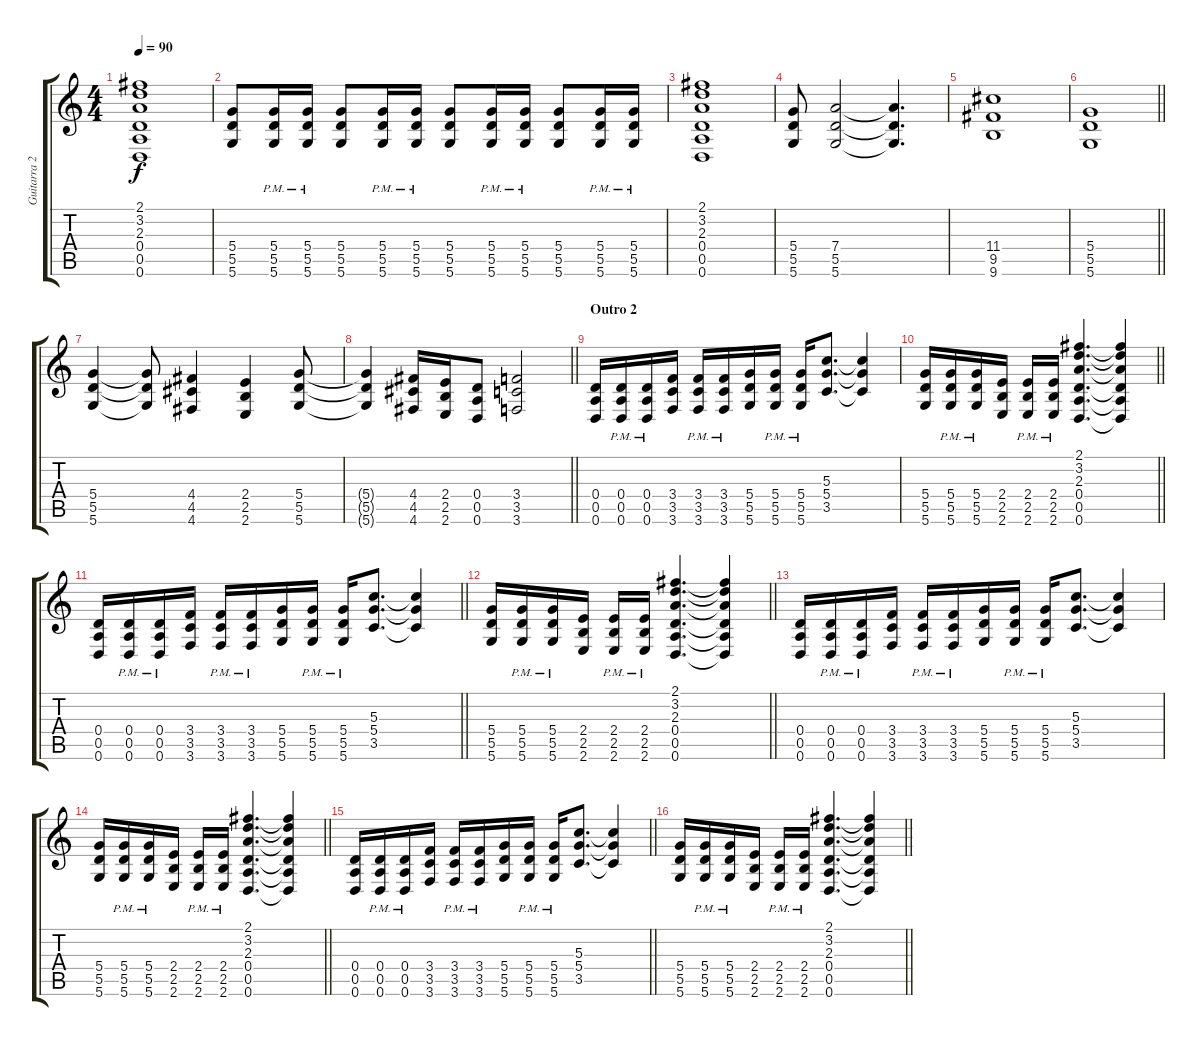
\track ("Guitarra 2" "Guitarra 2") {instrument overdrivenguitar}
\staff {score tabs}
\tuning (E4 B3 G3 D3 A2 D2) {hide}
\ts (4 4)
\tempo 90
\clef g2
\ks c
(2.1 3.2 2.3 0.4 0.5 0.6).1{dy f} |
(5.4 5.5 5.6).8 (5.4{pm} 5.5{pm} 5.6{pm}).16 (5.4{pm} 5.5{pm} 5.6{pm}).16 (5.4 5.5 5.6).8 (5.4{pm} 5.5{pm} 5.6{pm}).16 (5.4{pm} 5.5{pm} 5.6{pm}).16 (5.4 5.5 5.6).8 (5.4{pm} 5.5{pm} 5.6{pm}).16 (5.4{pm} 5.5{pm} 5.6{pm}).16 (5.4 5.5 5.6).8 (5.4{pm} 5.5{pm} 5.6{pm}).16 (5.4{pm} 5.5{pm} 5.6{pm}).16 |
(2.1 3.2 2.3 0.4 0.5 0.6).1 |
(5.4 5.5 5.6).8 (7.4 5.5 5.6).2 (7.4{t} 5.5{t} 5.6{t}).4{d} |
(11.4 9.5 9.6).1 |
\barLineRight lightlight
(5.4 5.5 5.6).1 |
(5.4 5.5 5.6).4 (5.4{t} 5.5{t} 5.6{t}).8 (4.4 4.5 4.6).4 (2.4 2.5 2.6).4 (5.4 5.5 5.6).8 |
\barLineRight lightlight
(5.4{t} 5.5{t} 5.6{t}).4 (4.4 4.5 4.6).16 (2.4 2.5 2.6).16 (0.4 0.5 0.6).8 (3.4 3.5 3.6).2 |
\section ("" "Outro 2")
(0.4 0.5 0.6).16 (0.4{pm} 0.5{pm} 0.6{pm}).16 (0.4{pm} 0.5{pm} 0.6{pm}).16 (3.4 3.5 3.6).16 (3.4{pm} 3.5{pm} 3.6{pm}).16 (3.4{pm} 3.5{pm} 3.6{pm}).16 (5.4 5.5 5.6).16 (5.4{pm} 5.5{pm} 5.6{pm}).16 (5.4{pm} 5.5{pm} 5.6{pm}).16 (5.3 5.4 3.5).8{d} (5.3{t} 5.4{t} 3.5{t}).4 |
\barLineRight lightlight
(5.4 5.5 5.6).16 (5.4{pm} 5.5{pm} 5.6{pm}).16 (5.4{pm} 5.5{pm} 5.6{pm}).16 (2.4 2.5 2.6).16 (2.4{pm} 2.5{pm} 2.6{pm}).16 (2.4{pm} 2.5{pm} 2.6{pm}).16 (2.1 3.2 2.3 0.4 0.5 0.6).4{d} (2.1{t} 3.2{t} 2.3{t} 0.4{t} 0.5{t} 0.6{t}).4 |
\barLineRight lightlight
(0.4 0.5 0.6).16 (0.4{pm} 0.5{pm} 0.6{pm}).16 (0.4{pm} 0.5{pm} 0.6{pm}).16 (3.4 3.5 3.6).16 (3.4{pm} 3.5{pm} 3.6{pm}).16 (3.4{pm} 3.5{pm} 3.6{pm}).16 (5.4 5.5 5.6).16 (5.4{pm} 5.5{pm} 5.6{pm}).16 (5.4{pm} 5.5{pm} 5.6{pm}).16 (5.3 5.4 3.5).8{d} (5.3{t} 5.4{t} 3.5{t}).4 |
\barLineRight lightlight
(5.4 5.5 5.6).16 (5.4{pm} 5.5{pm} 5.6{pm}).16 (5.4{pm} 5.5{pm} 5.6{pm}).16 (2.4 2.5 2.6).16 (2.4{pm} 2.5{pm} 2.6{pm}).16 (2.4{pm} 2.5{pm} 2.6{pm}).16 (2.1 3.2 2.3 0.4 0.5 0.6).4{d} (2.1{t} 3.2{t} 2.3{t} 0.4{t} 0.5{t} 0.6{t}).4 |
(0.4 0.5 0.6).16 (0.4{pm} 0.5{pm} 0.6{pm}).16 (0.4{pm} 0.5{pm} 0.6{pm}).16 (3.4 3.5 3.6).16 (3.4{pm} 3.5{pm} 3.6{pm}).16 (3.4{pm} 3.5{pm} 3.6{pm}).16 (5.4 5.5 5.6).16 (5.4{pm} 5.5{pm} 5.6{pm}).16 (5.4{pm} 5.5{pm} 5.6{pm}).16 (5.3 5.4 3.5).8{d} (5.3{t} 5.4{t} 3.5{t}).4 |
\barLineRight lightlight
(5.4 5.5 5.6).16 (5.4{pm} 5.5{pm} 5.6{pm}).16 (5.4{pm} 5.5{pm} 5.6{pm}).16 (2.4 2.5 2.6).16 (2.4{pm} 2.5{pm} 2.6{pm}).16 (2.4{pm} 2.5{pm} 2.6{pm}).16 (2.1 3.2 2.3 0.4 0.5 0.6).4{d} (2.1{t} 3.2{t} 2.3{t} 0.4{t} 0.5{t} 0.6{t}).4 |
\barLineRight lightlight
(0.4 0.5 0.6).16 (0.4{pm} 0.5{pm} 0.6{pm}).16 (0.4{pm} 0.5{pm} 0.6{pm}).16 (3.4 3.5 3.6).16 (3.4{pm} 3.5{pm} 3.6{pm}).16 (3.4{pm} 3.5{pm} 3.6{pm}).16 (5.4 5.5 5.6).16 (5.4{pm} 5.5{pm} 5.6{pm}).16 (5.4{pm} 5.5{pm} 5.6{pm}).16 (5.3 5.4 3.5).8{d} (5.3{t} 5.4{t} 3.5{t}).4 |
\barLineRight lightlight
(5.4 5.5 5.6).16 (5.4{pm} 5.5{pm} 5.6{pm}).16 (5.4{pm} 5.5{pm} 5.6{pm}).16 (2.4 2.5 2.6).16 (2.4{pm} 2.5{pm} 2.6{pm}).16 (2.4{pm} 2.5{pm} 2.6{pm}).16 (2.1 3.2 2.3 0.4 0.5 0.6).4{d} (2.1{t} 3.2{t} 2.3{t} 0.4{t} 0.5{t} 0.6{t}).4
